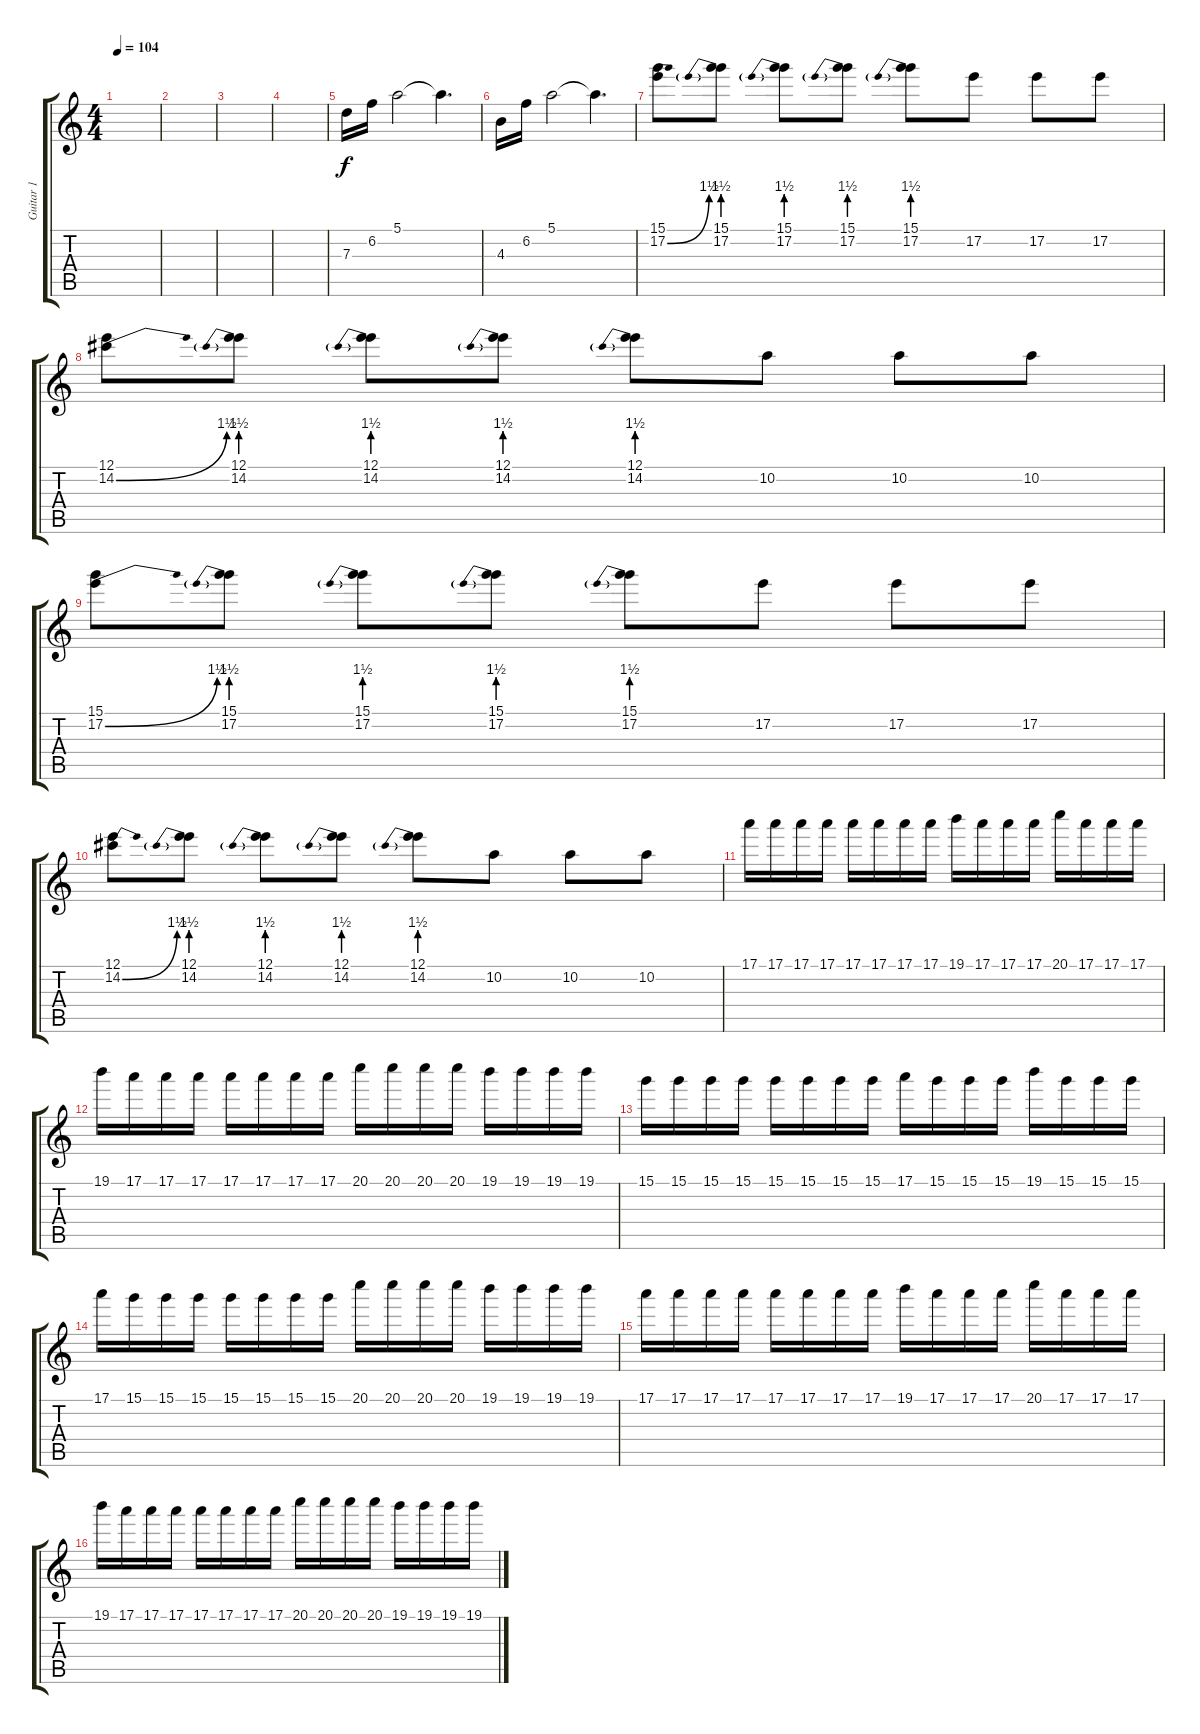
\track ("Guitar 1" "Guitar 1") {instrument overdrivenguitar}
\staff {score tabs}
\tuning (E4 B3 G3 D3 A2 E2) {hide}
\ts (4 4)
\tempo 104
\clef g2
\ks c
|
|
|
|
7.3.16 6.2.16 5.1.2 5.1{t}.4{d} |
4.3.16 6.2.16 5.1.2 5.1{t}.4{d} |
(15.1 17.2{be (bend 0 0 60 6)}).8 (15.1 17.2{be (prebend 0 6 60 6)}).8 (15.1 17.2{be (prebend 0 6 60 6)}).8 (15.1 17.2{be (prebend 0 6 60 6)}).8 (15.1 17.2{be (prebend 0 6 60 6)}).8 17.2.8 17.2.8 17.2.8 |
(12.1 14.2{be (bend 0 0 60 6)}).8 (12.1 14.2{be (prebend 0 6 60 6)}).8 (12.1 14.2{be (prebend 0 6 60 6)}).8 (12.1 14.2{be (prebend 0 6 60 6)}).8 (12.1 14.2{be (prebend 0 6 60 6)}).8 10.2.8 10.2.8 10.2.8 |
(15.1 17.2{be (bend 0 0 60 6)}).8 (15.1 17.2{be (prebend 0 6 60 6)}).8 (15.1 17.2{be (prebend 0 6 60 6)}).8 (15.1 17.2{be (prebend 0 6 60 6)}).8 (15.1 17.2{be (prebend 0 6 60 6)}).8 17.2.8 17.2.8 17.2.8 |
(12.1 14.2{be (bend 0 0 60 6)}).8 (12.1 14.2{be (prebend 0 6 60 6)}).8 (12.1 14.2{be (prebend 0 6 60 6)}).8 (12.1 14.2{be (prebend 0 6 60 6)}).8 (12.1 14.2{be (prebend 0 6 60 6)}).8 10.2.8 10.2.8 10.2.8 |
17.1.16 17.1.16 17.1.16 17.1.16 17.1.16 17.1.16 17.1.16 17.1.16 19.1.16 17.1.16 17.1.16 17.1.16 20.1.16 17.1.16 17.1.16 17.1.16 |
19.1.16 17.1.16 17.1.16 17.1.16 17.1.16 17.1.16 17.1.16 17.1.16 20.1.16 20.1.16 20.1.16 20.1.16 19.1.16 19.1.16 19.1.16 19.1.16 |
15.1.16 15.1.16 15.1.16 15.1.16 15.1.16 15.1.16 15.1.16 15.1.16 17.1.16 15.1.16 15.1.16 15.1.16 19.1.16 15.1.16 15.1.16 15.1.16 |
17.1.16 15.1.16 15.1.16 15.1.16 15.1.16 15.1.16 15.1.16 15.1.16 20.1.16 20.1.16 20.1.16 20.1.16 19.1.16 19.1.16 19.1.16 19.1.16 |
17.1.16 17.1.16 17.1.16 17.1.16 17.1.16 17.1.16 17.1.16 17.1.16 19.1.16 17.1.16 17.1.16 17.1.16 20.1.16 17.1.16 17.1.16 17.1.16 |
19.1.16 17.1.16 17.1.16 17.1.16 17.1.16 17.1.16 17.1.16 17.1.16 20.1.16 20.1.16 20.1.16 20.1.16 19.1.16 19.1.16 19.1.16 19.1.16
